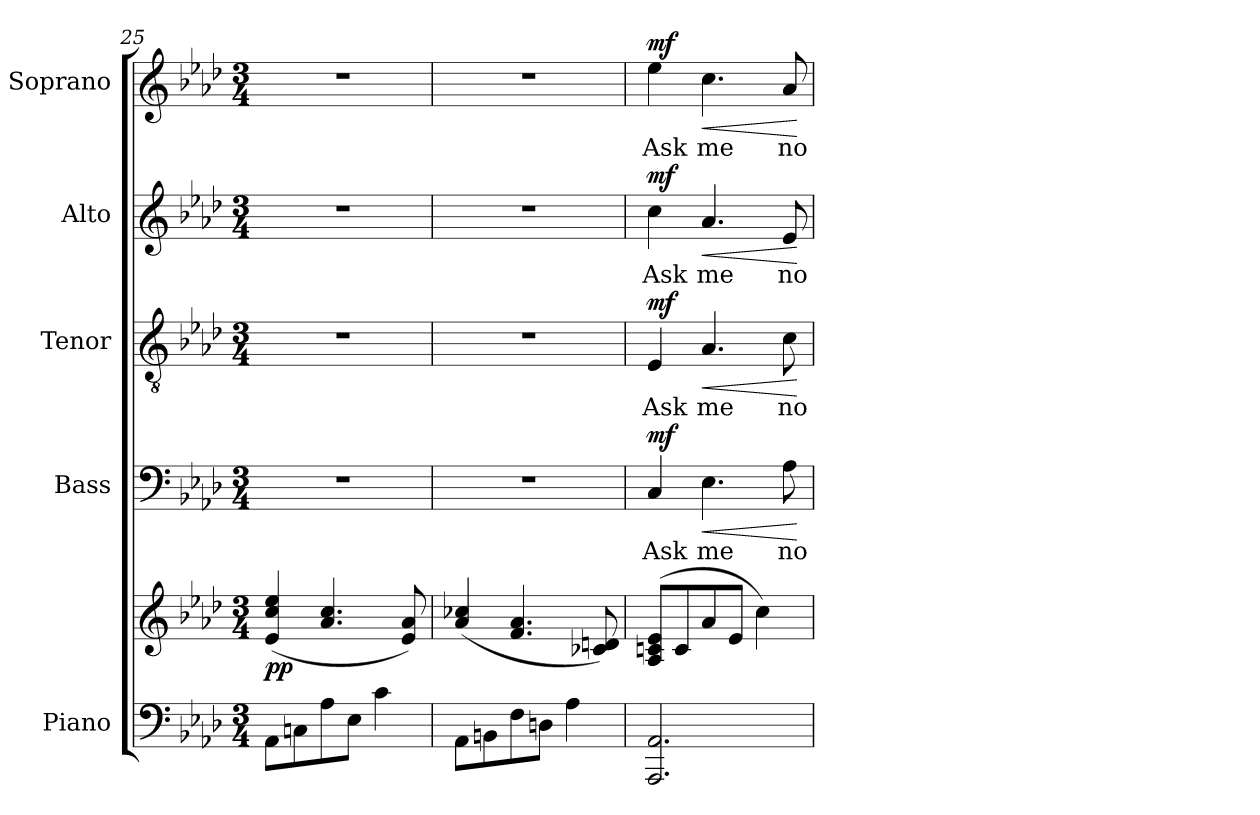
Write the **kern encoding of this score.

**kern	**kern	**dynam	**kern	**text	**dynam	**kern	**text	**dynam	**kern	**text	**dynam	**kern	**text	**dynam
*part5	*part5	*part5	*part4	*part4	*part4	*part3	*part3	*part3	*part2	*part2	*part2	*part1	*part1	*part1
*staff6	*staff5	*staff5/6	*staff4	*staff4	*staff4	*staff3	*staff3	*staff3	*staff2	*staff2	*staff2	*staff1	*staff1	*staff1
*I"Piano	*	*	*I"Bass	*	*	*I"Tenor	*	*	*I"Alto	*	*	*I"Soprano	*	*
*I'Pno.	*	*	*I'B.	*	*	*I'T.	*	*	*I'A.	*	*	*I'S.	*	*
*clefF4	*clefG2	*	*clefF4	*	*	*clefGv2	*	*	*clefG2	*	*	*clefG2	*	*
*k[b-e-a-d-]	*k[b-e-a-d-]	*	*k[b-e-a-d-]	*	*	*k[b-e-a-d-]	*	*	*k[b-e-a-d-]	*	*	*k[b-e-a-d-]	*	*
*M3/4	*M3/4	*	*M3/4	*	*	*M3/4	*	*	*M3/4	*	*	*M3/4	*	*
=25	=25	=25	=25	=25	=25	=25	=25	=25	=25	=25	=25	=25	=25	=25
!	!	!LO:DY:b	!	!	!	!	!	!	!	!	!	!	!	!
8AA-\L	(>4e-/ 4cc/ 4ee-/	pp	2.r	.	.	2.r	.	.	2.r	.	.	2.r	.	.
8Cn\	.	.	.	.	.	.	.	.	.	.	.	.	.	.
8A-\	4.a-/ 4.cc/	.	.	.	.	.	.	.	.	.	.	.	.	.
8E-\J	.	.	.	.	.	.	.	.	.	.	.	.	.	.
4c\	.	.	.	.	.	.	.	.	.	.	.	.	.	.
.	8e-/ 8a-/)	.	.	.	.	.	.	.	.	.	.	.	.	.
=26	=26	=26	=26	=26	=26	=26	=26	=26	=26	=26	=26	=26	=26	=26
8AA-\L	(>4a-/ 4cc-X/	.	2.r	.	.	2.r	.	.	2.r	.	.	2.r	.	.
8BBn\	.	.	.	.	.	.	.	.	.	.	.	.	.	.
8F\	4.f/ 4.a-/	.	.	.	.	.	.	.	.	.	.	.	.	.
8Dn\J	.	.	.	.	.	.	.	.	.	.	.	.	.	.
4A-\	.	.	.	.	.	.	.	.	.	.	.	.	.	.
.	8c-X/ 8dn/)	.	.	.	.	.	.	.	.	.	.	.	.	.
=27	=27	=27	=27	=27	=27	=27	=27	=27	=27	=27	=27	=27	=27	=27
!	!	!	!	!LO:LY:b	!LO:DY:a	!	!LO:LY:b	!LO:DY:a	!	!LO:LY:b	!LO:DY:a	!	!LO:LY:b	!LO:DY:a
2.AAA-/ 2.AA-/	(>8A-/ 8cn/ 8e-/L	.	4C/	Ask	mf	4E-/	Ask	mf	4cc\	Ask	mf	4ee-\	Ask	mf
.	8c/	.	.	.	.	.	.	.	.	.	.	.	.	.
!	!	!	!	!LO:LY:b	!LO:HP:b	!	!LO:LY:b	!LO:HP:b	!	!LO:LY:b	!LO:HP:b	!	!LO:LY:b	!LO:HP:b
.	8a-/	.	4.E-\	me	<	4.A-/	me	<	4.a-/	me	<	4.cc\	me	<
.	8e-/J	.	.	.	.	.	.	.	.	.	.	.	.	.
.	4cc\)	.	.	.	.	.	.	.	.	.	.	.	.	.
!	!	!	!	!LO:LY:b	!	!	!LO:LY:b	!	!	!LO:LY:b	!	!	!LO:LY:b	!
.	.	.	8A-\	no	.	8c\	no	.	8e-/	no	.	8a-/	no	.
.	.	.	.	.	[	.	.	[	.	.	[	.	.	[
=	=	=	=	=	=	=	=	=	=	=	=	=	=	=
*-	*-	*-	*-	*-	*-	*-	*-	*-	*-	*-	*-	*-	*-	*-
